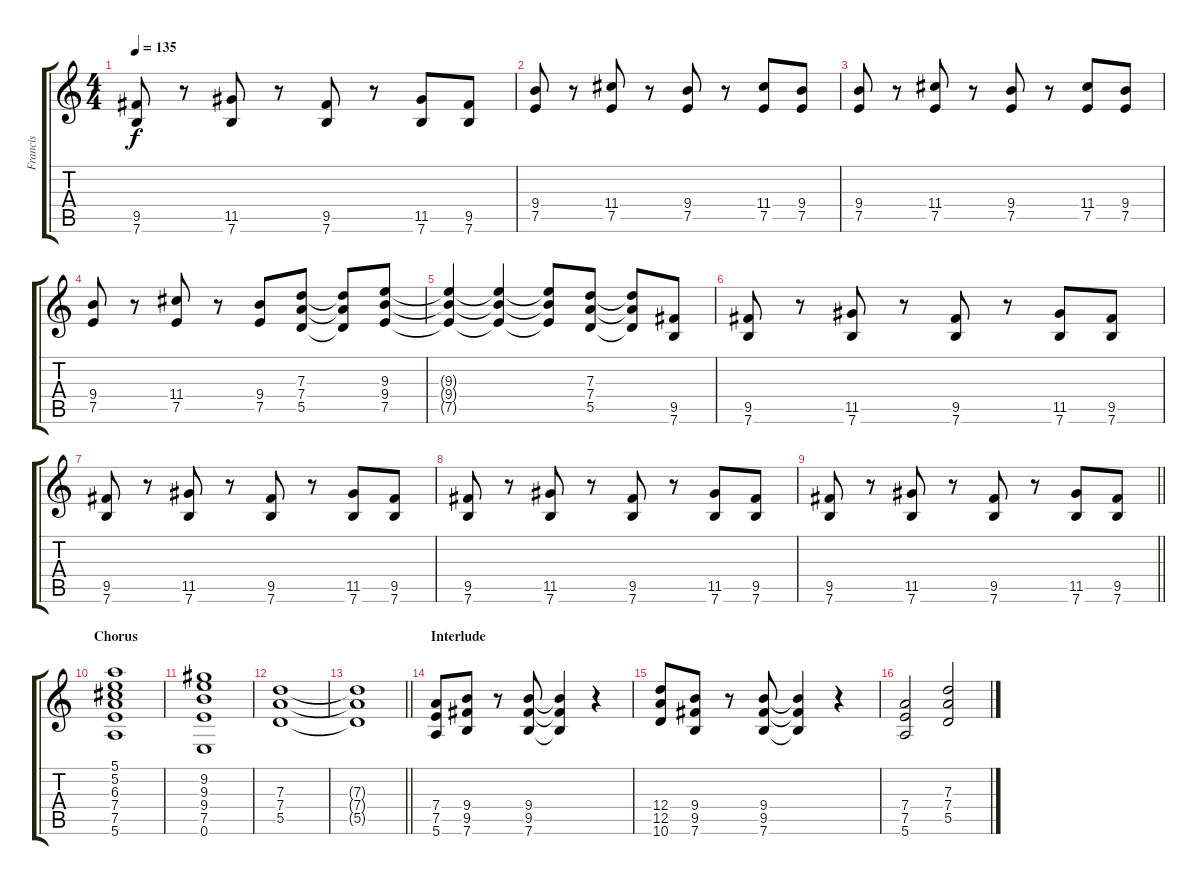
\track ("Francis" "Francis") {instrument overdrivenguitar}
\staff {score tabs}
\tuning (E4 B3 G3 D3 A2 E2) {hide}
\ts (4 4)
\tempo 135
\clef g2
\ks c
(9.5 7.6).8{dy f} r.8 (11.5 7.6).8 r.8 (9.5 7.6).8 r.8 (11.5 7.6).8 (9.5 7.6).8 |
(9.4 7.5).8 r.8 (11.4 7.5).8 r.8 (9.4 7.5).8 r.8 (11.4 7.5).8 (9.4 7.5).8 |
(9.4 7.5).8 r.8 (11.4 7.5).8 r.8 (9.4 7.5).8 r.8 (11.4 7.5).8 (9.4 7.5).8 |
(9.4 7.5).8 r.8 (11.4 7.5).8 r.8 (9.4 7.5).8 (7.3 7.4 5.5).8 (7.3{t} 7.4{t} 5.5{t}).8 (9.3 9.4 7.5).8 |
(9.3{t} 9.4{t} 7.5{t}).4 (9.3{t} 9.4{t} 7.5{t}).4 (9.3{t} 9.4{t} 7.5{t}).8 (7.3 7.4 5.5).8 (7.3{t} 7.4{t} 5.5{t}).8 (9.5 7.6).8 |
(9.5 7.6).8 r.8 (11.5 7.6).8 r.8 (9.5 7.6).8 r.8 (11.5 7.6).8 (9.5 7.6).8 |
(9.5 7.6).8 r.8 (11.5 7.6).8 r.8 (9.5 7.6).8 r.8 (11.5 7.6).8 (9.5 7.6).8 |
(9.5 7.6).8 r.8 (11.5 7.6).8 r.8 (9.5 7.6).8 r.8 (11.5 7.6).8 (9.5 7.6).8 |
\barLineRight lightlight
(9.5 7.6).8 r.8 (11.5 7.6).8 r.8 (9.5 7.6).8 r.8 (11.5 7.6).8 (9.5 7.6).8 |
\section ("" "Chorus")
(5.1 5.2 6.3 7.4 7.5 5.6).1 |
(9.2 9.3 9.4 7.5 0.6).1 |
(7.3 7.4 5.5).1 |
\barLineRight lightlight
(7.3{t} 7.4{t} 5.5{t}).1 |
\section ("" "Interlude")
(7.4 7.5 5.6).8 (9.4 9.5 7.6).8 r.8 (9.4 9.5 7.6).8 (9.4{t} 9.5{t} 7.6{t}).4 r.4 |
(12.4 12.5 10.6).8 (9.4 9.5 7.6).8 r.8 (9.4 9.5 7.6).8 (9.4{t} 9.5{t} 7.6{t}).4 r.4 |
(7.4 7.5 5.6).2 (7.3 7.4 5.5).2
